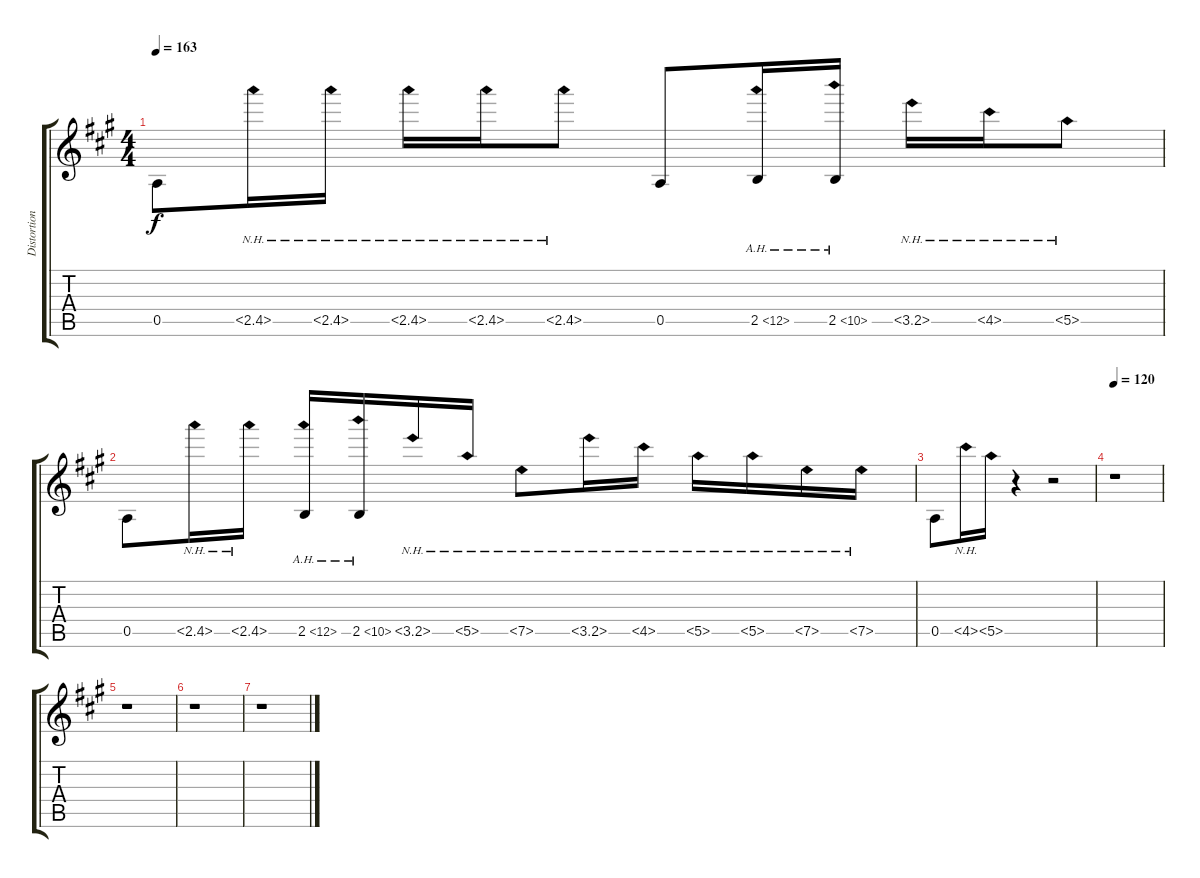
\track ("Distortion 2" "Distortion") {instrument distortionguitar}
\staff {score tabs}
\tuning (E4 B3 G3 D3 A2 E2) {hide}
\ts (4 4)
\tempo 163
\clef g2
\ks a
0.5.8{dy f} 2.5{nh}.16 2.5{nh}.16 2.5{nh}.16 2.5{nh}.16 2.5{nh}.8 0.5.8 2.5{ah 10}.16 2.5{ah 8}.16 3.5{nh}.16 4.5{nh}.16 5.5{nh}.8 |
0.5.8 2.5{nh}.16 2.5{nh}.16 2.5{ah 10}.16 2.5{ah 8}.16 3.5{nh}.16 5.5{nh}.16 7.5{nh}.8 3.5{nh}.16 4.5{nh}.16 5.5{nh}.16 5.5{nh}.16 7.5{nh}.16 7.5{nh}.16 |
0.5.8 4.5{nh}.16 5.5{nh}.16 r.4 r.2 |
\tempo 120
r.1 |
r.1 |
r.1 |
r.1
